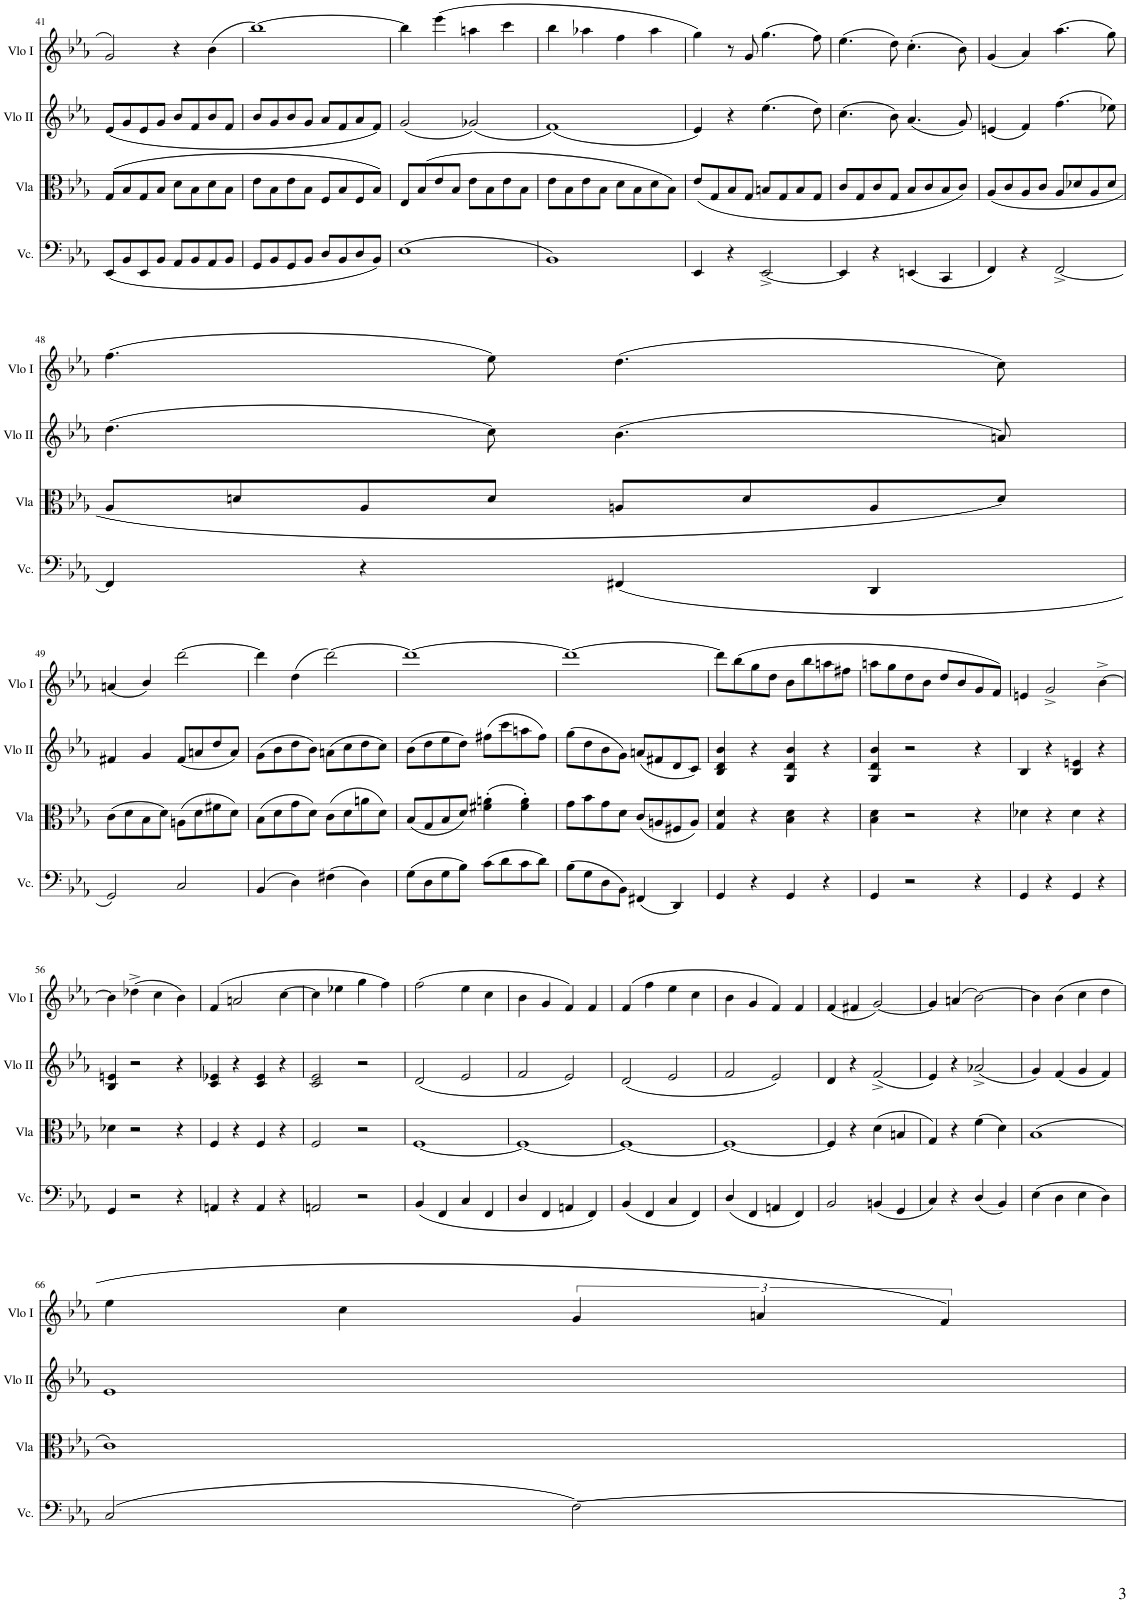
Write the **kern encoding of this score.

**kern	**kern	**kern	**kern
*part4	*part3	*part2	*part1
*staff4	*staff3	*staff2	*staff1
*I"Violoncello	*I"Viola	*I"Violino II	*I"Violino I
*I'Vc.	*I'Vla	*I'Vlo II	*I'Vlo I
!!LO:PB:g=z
*clefF4	*clefC3	*clefG2	*clefG2
*k[b-e-a-]	*k[b-e-a-]	*k[b-e-a-]	*k[b-e-a-]
*M4/4	*M4/4	*M4/4	*M4/4
*met(c)	*met(c)	*met(c)	*met(c)
=41	=41	=41	=41
(8EE-/L	(8G/L	(8e-/L	2g/
8BB-/	8B-/	8g/	.
8EE-/	8G/	8e-/	.
8BB-/J	8B-/J	8g/J	.
8AA-/L	8d\L	8b-/L	4r
8BB-/	8B-\	8f/	.
8AA-/	8d\	8b-/	(4b-\
8BB-/J	8B-\J	8f/J	.
=42	=42	=42	=42
8GG/L	8e-\L	8b-/L	[1bb-)
8BB-/	8B-\	8g/	.
8GG/	8e-\	8b-/	.
8BB-/J	8B-\J	8g/J	.
8D/L	8F/L	8a-/L	.
8BB-/	8B-/	8f/	.
8D/	8F/	8a-/	.
8BB-/J)	8B-/J)	8f/J)	.
=43	=43	=43	=43
(1E-	8E-/L	(2g/	4bb-\]
.	(8B-/	.	.
.	8e-/	.	(4eee-\
.	8B-/J	.	.
.	8e-\L	(2g-X/)	4aan\
.	8B-\	.	.
.	8e-\	.	4ccc\
.	8B-\J	.	.
=44	=44	=44	=44
1BB-)	8e-\L	(1f)	4bb-\
.	8B-\	.	.
.	8e-\	.	4aa-X\
.	8B-\J	.	.
.	8d\L	.	4ff\
.	8B-\	.	.
.	8d\	.	4aa-\
.	8B-\J)	.	.
=45	=45	=45	=45
4EE-/	(8e-/L	4e-/)	4gg\)
.	8G/	.	.
4r	8B-/	4r	8r
.	8G/J	.	8g/
[2EE-^/	8Bn/L	(4.ee-\	(4.gg\
.	8G/	.	.
.	8B/	.	.
.	8G/J	8dd\)	8ff\)
=46	=46	=46	=46
4EE-/]	8c/L	(4.cc\	(4.ee-\
.	8G/	.	.
4r	8c/	.	.
.	8G/J	8b-\)	8dd\)
(4EEn/	8B-/L	(4.a-/	(4.cc'\
.	8c/	.	.
4CC/	8B-/	.	.
.	8c/J)	8g/)	8b-\)
=47	=47	=47	=47
4FF/)	(8A-/L	(4en/	(4g/
.	8c/	.	.
4r	8A-/	4f/)	4a-/)
.	8c/J	.	.
[2FF^/	8A-/L	(4.ff\	(4.aa-\
.	8d-X/	.	.
.	8A-/	.	.
.	8d-/J	8ee-X\)	8gg\)
!!LO:LB:g=z
=48	=48	=48	=48
4FF/]	8A-/L	(4.dd\	(4.ff\
.	8dn/	.	.
4r	8A-/	.	.
.	8d/J	8cc\)	8ee-\)
(4FF#X/	8An/L	(4.b-\	(4.dd\
.	8d/	.	.
4DD/	8A/	.	.
.	8d/J)	8an/)	8cc\)
!!LO:LB:g=z
=49	=49	=49	=49
2GG/)	(8c\L	4f#X/	(4an/
.	8d\	.	.
.	8B-\	4g/	4b-/)
.	8d\J)	.	.
2C/	(8An\L	(8f#/L	[2ddd\
.	8d\	8an/	.
.	8f#X\	8dd/	.
.	8d\J)	8a/J)	.
=50	=50	=50	=50
(4BB-/	(8B-\L	(8g\L	4ddd\]
.	8d\	8b-\	.
4D\)	8g\	8dd\	(4dd\
.	8d\J)	8b-\J)	.
(4F#X\	(8c\L	(8an\L	[2ddd\)
.	8d\	8cc\	.
4D\)	8an\	8dd\	.
.	8d\J)	8cc\J)	.
=51	=51	=51	=51
(8G\L	(8B-/L	(8b-\L	1ddd_
8D\	8G/	8dd\	.
8G\	8B-/	8ee-\	.
8B-\J)	8d/J)	8dd\J)	.
(8c\L	(4f#X\' 4an\'	(8ff#X\L	.
8d\	.	8ccc\	.
8c\	4f#\' 4a\')	8aan\	.
8d\J)	.	8ff#\J)	.
=52	=52	=52	=52
(8B-\L	8g\L	(8gg\L	1ddd_
8G\	8b-\	8dd\	.
8D\	8g\	8b-\	.
8BB-\J)	8d\J	8g\J)	.
(4FF#X/	(8c/L	(8an/L	.
.	8An/	8f#X/	.
4DD/)	8F#X/	8d/	.
.	8A/J)	8c/J)	.
=53	=53	=53	=53
4GG/	4G/ 4d/	4B-/ 4d/ 4b-/	8ddd\L]
.	.	.	(8bb-\
4r	4r	4r	8gg\
.	.	.	8dd\J
4GG/	4B-\ 4d\	4G/ 4d/ 4b-/	8b-\L
.	.	.	8bb-\
4r	4r	4r	8aan\
.	.	.	8ff#X\J
=54	=54	=54	=54
4GG/	4B-\ 4d\	4G/ 4d/ 4b-/	8aan\L
.	.	.	8gg\
2r	2r	2r	8dd\
.	.	.	8b-\J
.	.	.	8dd/L
.	.	.	8b-/
4r	4r	4r	8g/
.	.	.	8f/J)
=55	=55	=55	=55
4GG/	4d-X\	4B-/	4en/
4r	4r	4r	2g^/
4GG/	4d-\	4B-/ 4en/	.
4r	4r	4r	[4b-^\
!!LO:LB:g=z
=56	=56	=56	=56
4GG/	4d-X\	4B-/ 4en/	4b-\]
2r	2r	2r	(4dd-X^\
.	.	.	4cc\
4r	4r	4r	4b-\)
=57	=57	=57	=57
4AAn/	4F/	4c/ 4e-X/	(4f/
4r	4r	4r	2an/
4AA/	4F/	4c/ 4e-/	.
4r	4r	4r	[4cc\
=58	=58	=58	=58
2AAn/	2F/	2c/ 2e-/	4cc\]
.	.	.	4ee-X\
2r	2r	2r	4gg\
.	.	.	4ff\)
=59	=59	=59	=59
(4BB-/	[1F	(2d/	(2ff\
4FF/	.	.	.
4C/	.	2e-/	4ee-\
4FF/	.	.	4cc\
=60	=60	=60	=60
4D/	1F_	2f/	4b-\
4FF/	.	.	4g/
4AAn/	.	2e-/)	4f/)
4FF/)	.	.	4f/
=61	=61	=61	=61
(4BB-/	1F_	(2d/	(4f/
4FF/	.	.	4ff\
4C/	.	2e-/	4ee-\
4FF/)	.	.	4cc\
=62	=62	=62	=62
(4D/	1F_	2f/	4b-\
4FF/	.	.	4g/
4AAn/	.	2e-/)	4f/)
4FF/)	.	.	4f/
=63	=63	=63	=63
2BB-/	4F/]	4d/	(4f/
.	4r	4r	4f#X/
(4BBn/	(4d\	(2f^/	[2g/)
4GG/	4Bn/	.	.
=64	=64	=64	=64
4C/)	4G/)	4e-/)	4g/]
4r	4r	4r	(4an/
(4D/	(4f\	(2a-X^/	[2b-\)
4BB-/)	4d\)	.	.
=65	=65	=65	=65
(4E-\	(1B-	4g/)	4b-\]
4D\	.	(4f/	(4b-\
4E-\	.	4g/	4cc\
4D\)	.	4f/)	4dd\
!!LO:LB:g=z
=66	=66	=66	=66
(2C/	1c)	1e-	4ee-\
.	.	.	4cc\
[2F\)	.	.	6g/
.	.	.	6an/
.	.	.	6f/)
=	=	=	=
*-	*-	*-	*-
